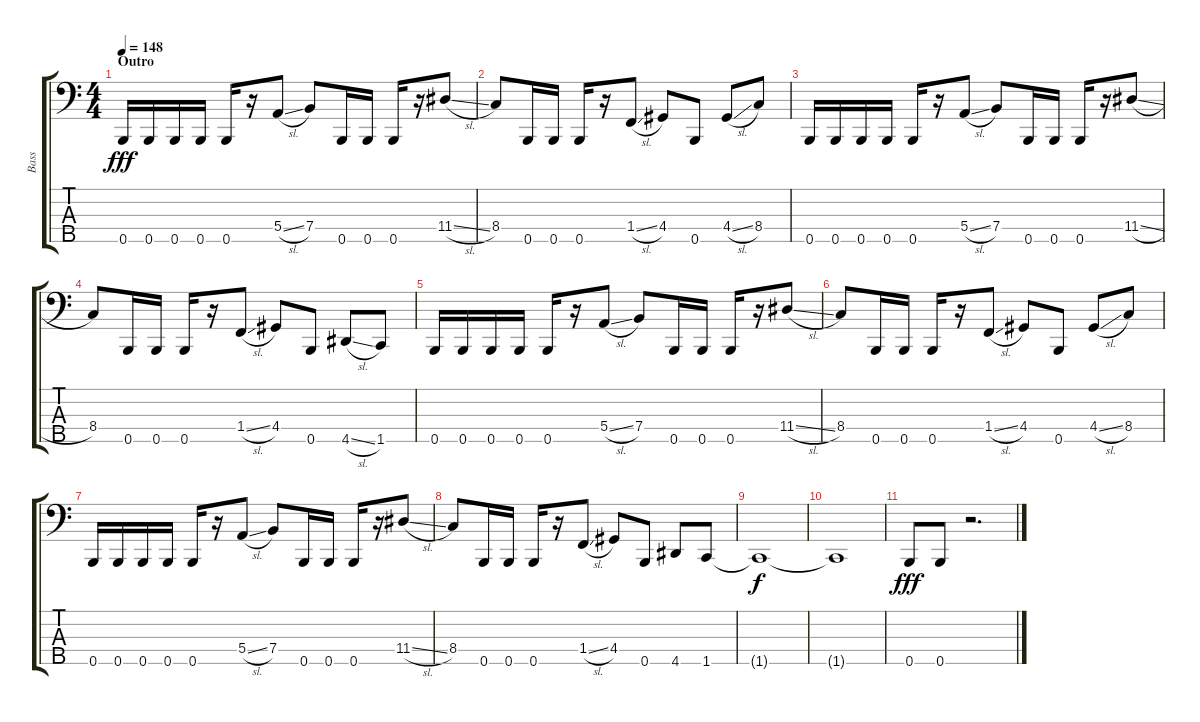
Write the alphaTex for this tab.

\track ("Bass" "Bass") {instrument electricbassfinger}
\staff {score tabs}
\tuning (G2 D2 A1 E1 B0) {hide}
\ts (4 4)
\section ("" "Outro")
\tempo 148
\clef f4
\ks c
0.5.16{dy fff beam merge} 0.5.16 0.5.16{beam merge} 0.5.16 0.5.16 r.16{beam merge} 5.4{sl}.8 7.4.8 0.5.16{beam merge} 0.5.16 0.5.16 r.16 11.4{sl}.8 |
8.4.8 0.5.16 0.5.16 0.5.16 r.16 1.4{sl}.8 4.4.8 0.5.8 4.4{sl}.8 8.4.8 |
0.5.16{beam merge} 0.5.16 0.5.16{beam merge} 0.5.16 0.5.16 r.16{beam merge} 5.4{sl}.8 7.4.8 0.5.16{beam merge} 0.5.16 0.5.16 r.16 11.4{sl}.8 |
8.4.8 0.5.16 0.5.16 0.5.16 r.16 1.4{sl}.8 4.4.8 0.5.8 4.5{sl}.8 1.5.8 |
0.5.16{beam merge} 0.5.16 0.5.16{beam merge} 0.5.16 0.5.16 r.16{beam merge} 5.4{sl}.8 7.4.8 0.5.16{beam merge} 0.5.16 0.5.16 r.16 11.4{sl}.8 |
8.4.8 0.5.16 0.5.16 0.5.16 r.16 1.4{sl}.8 4.4.8 0.5.8 4.4{sl}.8 8.4.8 |
0.5.16{beam merge} 0.5.16 0.5.16{beam merge} 0.5.16 0.5.16 r.16{beam merge} 5.4{sl}.8 7.4.8 0.5.16{beam merge} 0.5.16 0.5.16 r.16 11.4{sl}.8 |
8.4.8 0.5.16 0.5.16 0.5.16 r.16 1.4{sl}.8 4.4.8 0.5.8 4.5.8 1.5.8 |
1.5{t}.1{dy f} |
1.5{t}.1 |
0.5.8{dy fff} 0.5.8{beam merge} r.2{d}
